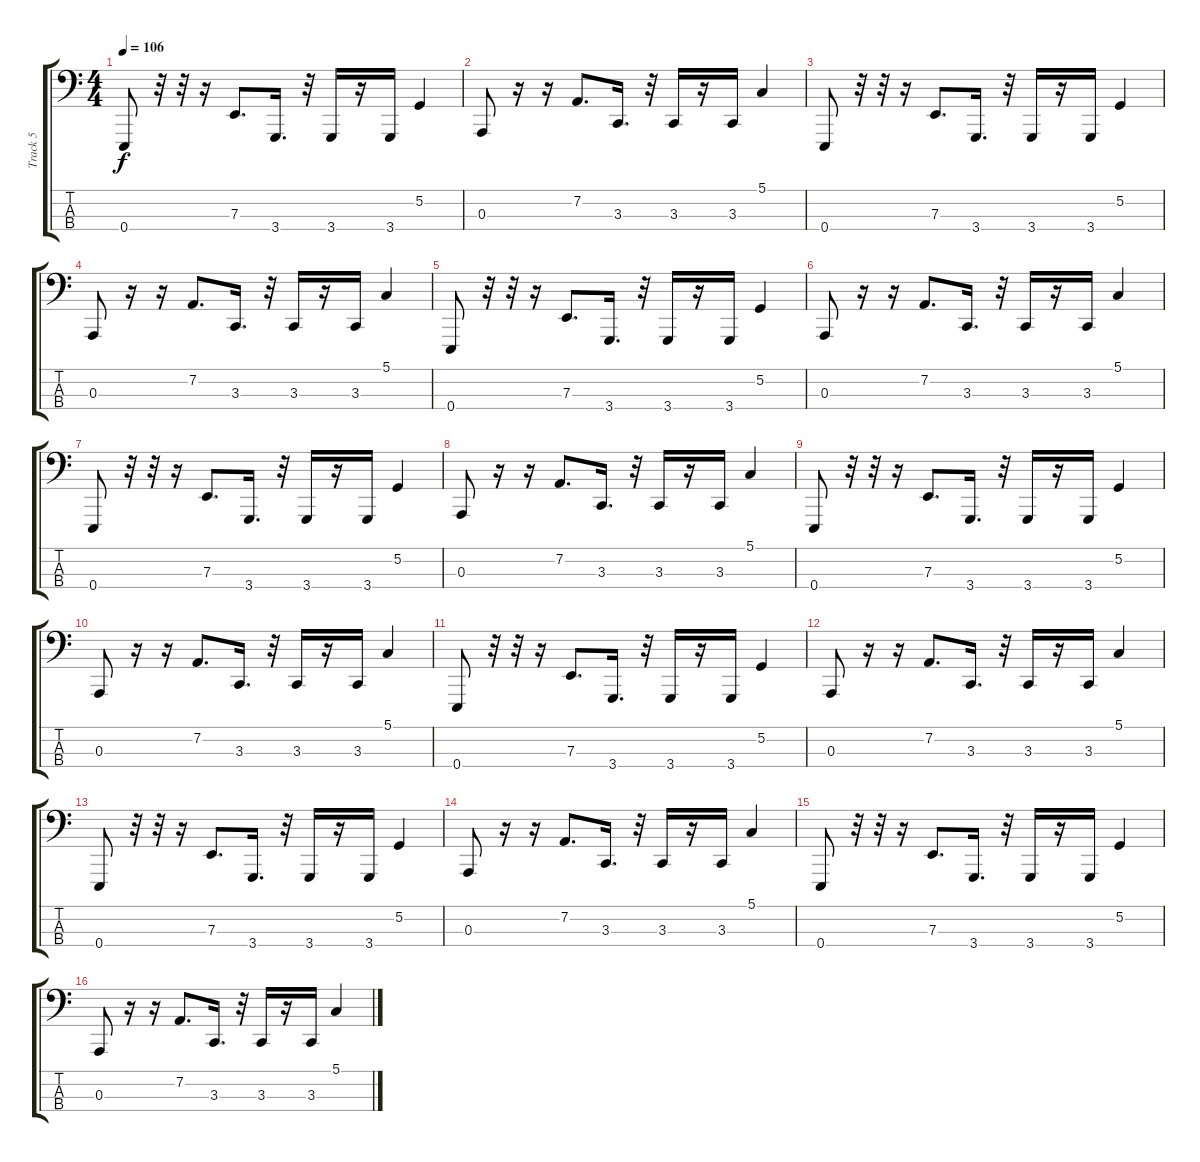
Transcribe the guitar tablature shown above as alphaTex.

\track ("Track 5" "Track 5") {instrument lead2sawtooth}
\staff {score tabs}
\tuning (G2 D2 A1 E1) {hide}
\ts (4 4)
\tempo 106
\clef f4
\ks c
0.4.8{dy f} r.32 r.32 r.16 7.3.8{d} 3.4.16{d} r.32 3.4.16 r.16 3.4.16 5.2.4 |
0.3.8 r.16 r.16 7.2.8{d} 3.3.16{d} r.32 3.3.16 r.16 3.3.16 5.1.4 |
0.4.8 r.32 r.32 r.16 7.3.8{d} 3.4.16{d} r.32 3.4.16 r.16 3.4.16 5.2.4 |
0.3.8 r.16 r.16 7.2.8{d} 3.3.16{d} r.32 3.3.16 r.16 3.3.16 5.1.4 |
0.4.8 r.32 r.32 r.16 7.3.8{d} 3.4.16{d} r.32 3.4.16 r.16 3.4.16 5.2.4 |
0.3.8 r.16 r.16 7.2.8{d} 3.3.16{d} r.32 3.3.16 r.16 3.3.16 5.1.4 |
0.4.8 r.32 r.32 r.16 7.3.8{d} 3.4.16{d} r.32 3.4.16 r.16 3.4.16 5.2.4 |
0.3.8 r.16 r.16 7.2.8{d} 3.3.16{d} r.32 3.3.16 r.16 3.3.16 5.1.4 |
0.4.8 r.32 r.32 r.16 7.3.8{d} 3.4.16{d} r.32 3.4.16 r.16 3.4.16 5.2.4 |
0.3.8 r.16 r.16 7.2.8{d} 3.3.16{d} r.32 3.3.16 r.16 3.3.16 5.1.4 |
0.4.8 r.32 r.32 r.16 7.3.8{d} 3.4.16{d} r.32 3.4.16 r.16 3.4.16 5.2.4 |
0.3.8 r.16 r.16 7.2.8{d} 3.3.16{d} r.32 3.3.16 r.16 3.3.16 5.1.4 |
0.4.8 r.32 r.32 r.16 7.3.8{d} 3.4.16{d} r.32 3.4.16 r.16 3.4.16 5.2.4 |
0.3.8 r.16 r.16 7.2.8{d} 3.3.16{d} r.32 3.3.16 r.16 3.3.16 5.1.4 |
0.4.8 r.32 r.32 r.16 7.3.8{d} 3.4.16{d} r.32 3.4.16 r.16 3.4.16 5.2.4 |
0.3.8 r.16 r.16 7.2.8{d} 3.3.16{d} r.32 3.3.16 r.16 3.3.16 5.1.4
